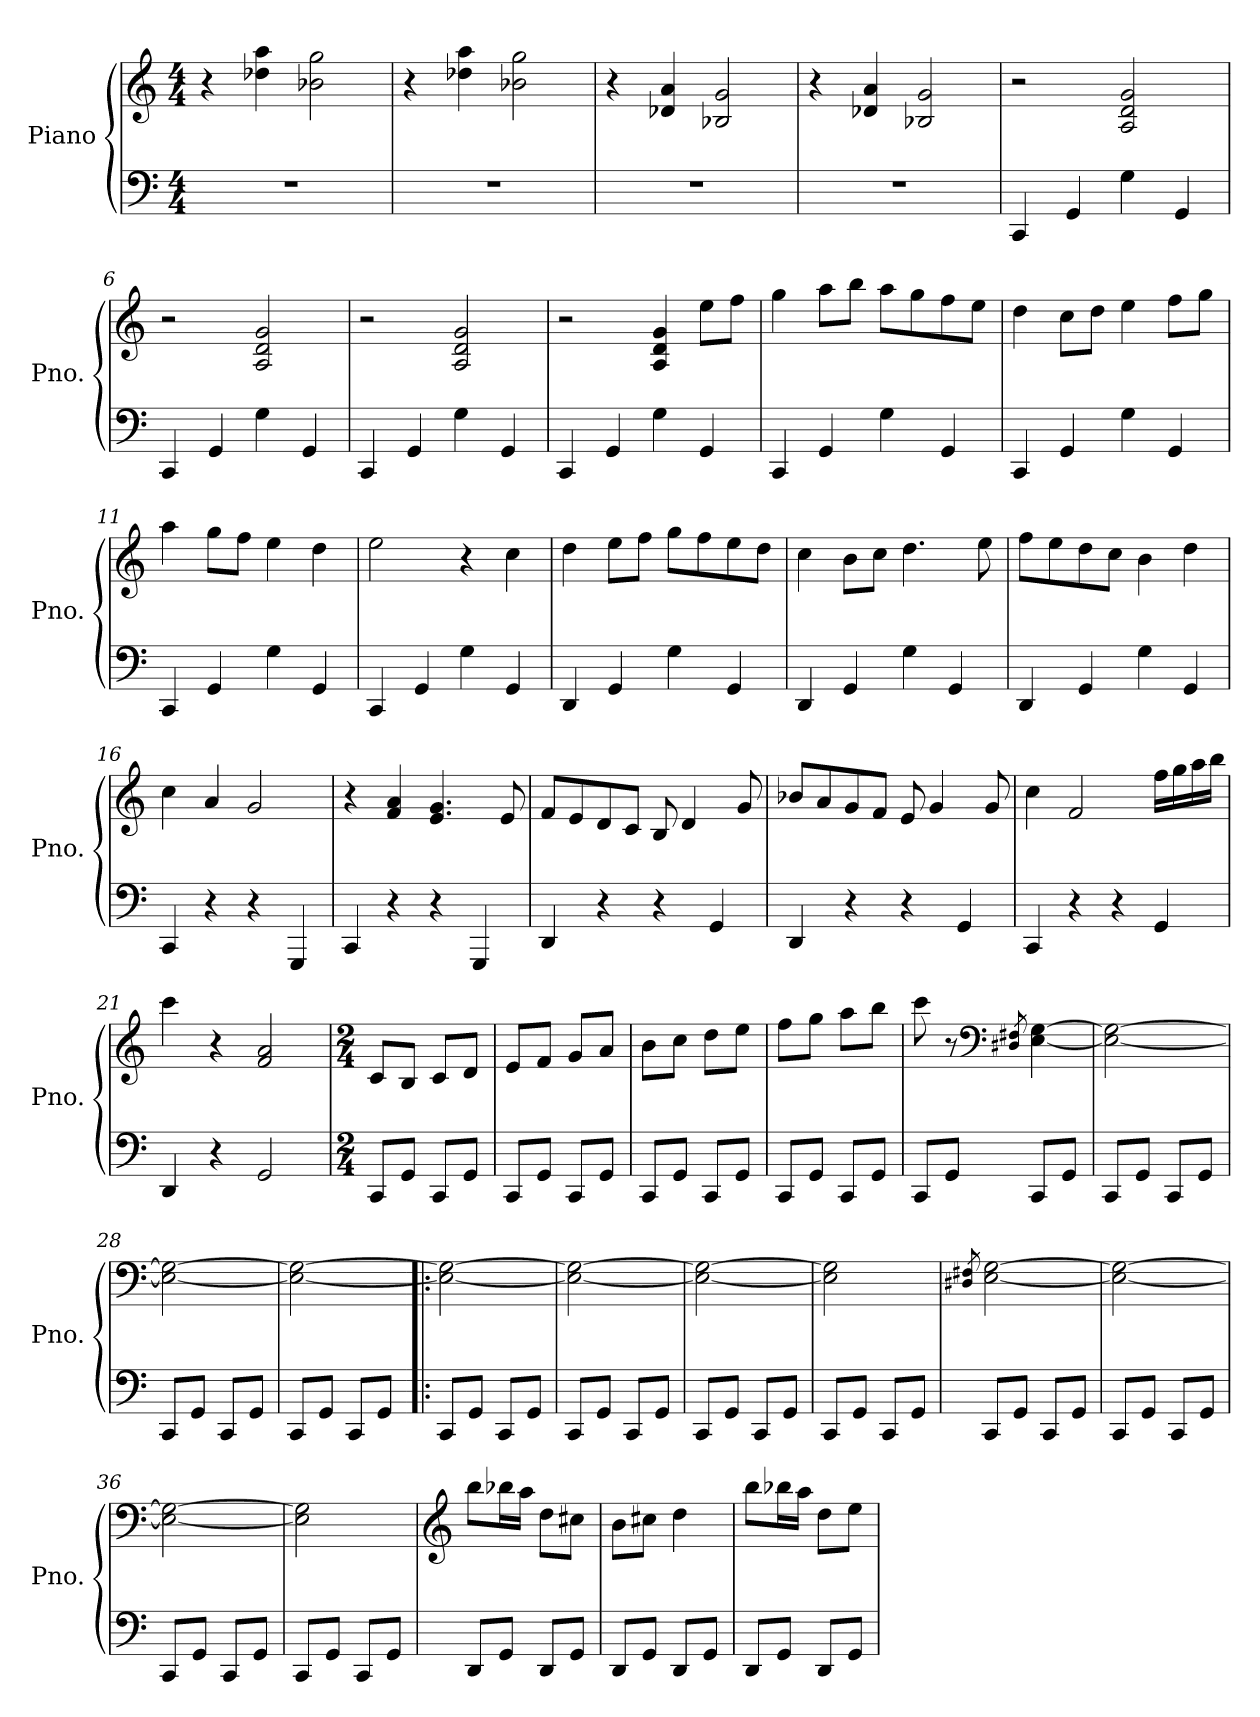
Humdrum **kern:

**kern	**kern
*part1	*part1
*staff2	*staff1
*I"Piano	*
*I'Pno.	*
*clefF4	*clefG2
*k[]	*k[]
*M4/4	*M4/4
=1	=1
1r	4r
.	4dd-X\ 4aa\
.	2b-X\ 2gg\
=2	=2
1r	4r
.	4dd-X\ 4aa\
.	2b-X\ 2gg\
=3	=3
1r	4r
.	4d-X/ 4a/
.	2B-X/ 2g/
=4	=4
1r	4r
.	4d-X/ 4a/
.	2B-X/ 2g/
=5	=5
4CC/	2r
4GG/	.
4G\	2A/ 2d/ 2g/
4GG/	.
=6	=6
4CC/	2r
4GG/	.
4G\	2A/ 2d/ 2g/
4GG/	.
=7	=7
4CC/	2r
4GG/	.
4G\	2A/ 2d/ 2g/
4GG/	.
!!LO:LB:g=z
=8	=8
4CC/	2r
4GG/	.
4G\	4A/ 4d/ 4g/
4GG/	8ee\L
.	8ff\J
=9	=9
4CC/	4gg\
4GG/	8aa\L
.	8bb\J
4G\	8aa\L
.	8gg\
4GG/	8ff\
.	8ee\J
=10	=10
4CC/	4dd\
4GG/	8cc\L
.	8dd\J
4G\	4ee\
4GG/	8ff\L
.	8gg\J
=11	=11
4CC/	4aa\
4GG/	8gg\L
.	8ff\J
4G\	4ee\
4GG/	4dd\
=12	=12
4CC/	2ee\
4GG/	.
4G\	4r
4GG/	4cc\
=13	=13
4DD/	4dd\
4GG/	8ee\L
.	8ff\J
4G\	8gg\L
.	8ff\
4GG/	8ee\
.	8dd\J
=14	=14
4DD/	4cc\
4GG/	8b\L
.	8cc\J
4G\	4.dd\
4GG/	.
.	8ee\
!!LO:LB:g=z
=15	=15
4DD/	8ff\L
.	8ee\
4GG/	8dd\
.	8cc\J
4G\	4b\
4GG/	4dd\
=16	=16
4CC/	4cc\
4r	4a/
4r	2g/
4GGG/	.
=17	=17
4CC/	4r
4r	4f/ 4a/
4r	4.e/ 4.g/
4GGG/	.
.	8e/
=18	=18
4DD/	8f/L
.	8e/
4r	8d/
.	8c/J
4r	8B/
.	4d/
4GG/	.
.	8g/
=19	=19
4DD/	8b-X/L
.	8a/
4r	8g/
.	8f/J
4r	8e/
.	4g/
4GG/	.
.	8g/
=20	=20
4CC/	4cc\
4r	2f/
4r	.
4GG/	16ff\LL
.	16gg\
.	16aa\
.	16bb\JJ
!!LO:LB:g=z
=21	=21
4DD/	4ccc\
4r	4r
2GG/	2f/ 2a/
=22	=22
*M2/4	*M2/4
8CC/L	8c/L
8GG/J	8B/J
8CC/L	8c/L
8GG/J	8d/J
=23	=23
8CC/L	8e/L
8GG/J	8f/J
8CC/L	8g/L
8GG/J	8a/J
=24	=24
8CC/L	8b\L
8GG/J	8cc\J
8CC/L	8dd\L
8GG/J	8ee\J
=25	=25
8CC/L	8ff\L
8GG/J	8gg\J
8CC/L	8aa\L
8GG/J	8bb\J
=26	=26
8CC/L	8ccc\
8GG/J	8r
*	*clefF4
.	8qD#X/ 8qF#X/
8CC/L	[4E\ [4G\
8GG/J	.
=27	=27
8CC/L	2E\_ 2G\_
8GG/J	.
8CC/L	.
8GG/J	.
=28	=28
8CC/L	2E\_ 2G\_
8GG/J	.
8CC/L	.
8GG/J	.
!!LO:LB:g=z
=29	=29
8CC/L	2E\_ 2G\_
8GG/J	.
8CC/L	.
8GG/J	.
=30!|:	=30!|:
8CC/L	2E\_ 2G\_
8GG/J	.
8CC/L	.
8GG/J	.
=31	=31
8CC/L	2E\_ 2G\_
8GG/J	.
8CC/L	.
8GG/J	.
=32	=32
8CC/L	2E\_ 2G\_
8GG/J	.
8CC/L	.
8GG/J	.
=33	=33
8CC/L	2E\] 2G\]
8GG/J	.
8CC/L	.
8GG/J	.
=34	=34
.	8qD#X/ 8qF#X/
8CC/L	[2E\ [2G\
8GG/J	.
8CC/L	.
8GG/J	.
=35	=35
8CC/L	2E\_ 2G\_
8GG/J	.
8CC/L	.
8GG/J	.
=36	=36
8CC/L	2E\_ 2G\_
8GG/J	.
8CC/L	.
8GG/J	.
!!LO:PB:g=z
=37	=37
8CC/L	2E\] 2G\]
8GG/J	.
8CC/L	.
8GG/J	.
=38	=38
*	*clefG2
8DD/L	8bb\L
8GG/J	16bb-X\L
.	16aa\JJ
8DD/L	8dd\L
8GG/J	8cc#X\J
=39	=39
8DD/L	8b\L
8GG/J	8cc#X\J
8DD/L	4dd\
8GG/J	.
=40	=40
8DD/L	8bb\L
8GG/J	16bb-X\L
.	16aa\JJ
8DD/L	8dd\L
8GG/J	8ee\J
=	=
*-	*-
